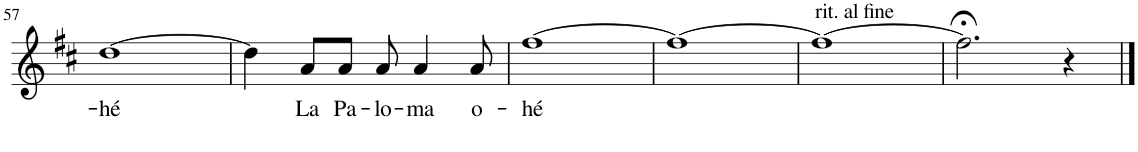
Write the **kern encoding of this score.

**kern	**text
*part1	*part1
*staff1	*staff1
*I"B Klarinette	*
*I'B Kl.	*
!!LO:PB:g=z
*clefG2	*
*Trd1c2	*
*k[f#c#]	*
*M2/2	*
*met(c|)	*
=57	=57
!	!LO:LY:b
[1dd	-hé
=58	=58
4dd\]	.
!	!LO:LY:b
8a/L	La
!	!LO:LY:b
8a/J	Pa-
!	!LO:LY:b
8a/	-lo-
!	!LO:LY:b
4a/	-ma
!	!LO:LY:b
8a/	o-
=59	=59
!	!LO:LY:b
[1ff#	-hé
=60	=60
1ff#_	.
=61	=61
!LO:TX:a:t=rit. al fine	!
1ff#_	.
=62	=62
2.ff#;<\]	.
4r	.
==	==
*-	*-
